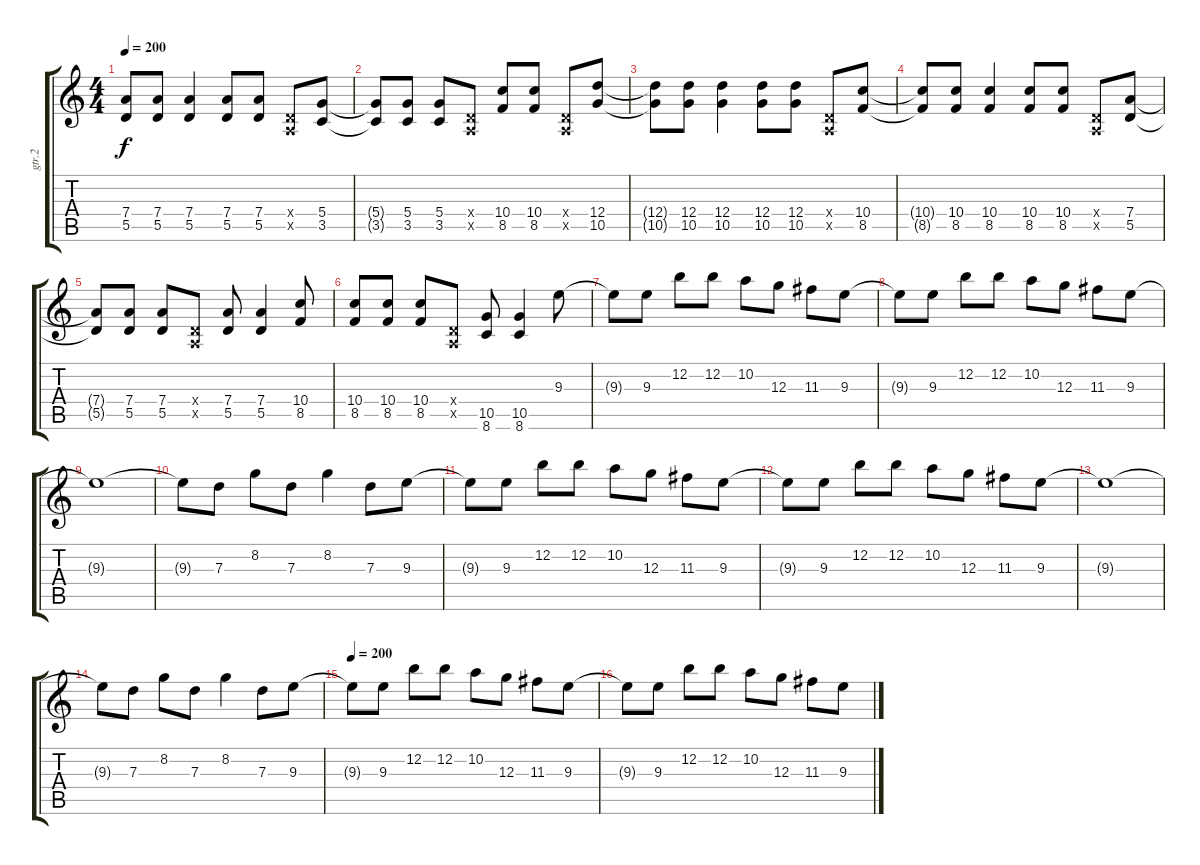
\track ("gtr.2" "gtr.2") {instrument acousticguitarsteel}
\staff {score tabs}
\tuning (E4 B3 G3 D3 A2 E2) {hide}
\ts (4 4)
\tempo 200
\clef g2
\ks c
(7.4{t} 5.5{t}).8{dy f} (7.4 5.5).8 (7.4 5.5).4 (7.4 5.5).8 (7.4 5.5).8 (0.4{x} 0.5{x}).8 (5.4 3.5).8 |
(5.4{t} 3.5{t}).8 (5.4 3.5).8 (5.4 3.5).8 (0.4{x} 0.5{x}).8 (10.4 8.5).8 (10.4 8.5).8 (0.4{x} 0.5{x}).8 (12.4 10.5).8 |
(12.4{t} 10.5{t}).8 (12.4 10.5).8 (12.4 10.5).4 (12.4 10.5).8 (12.4 10.5).8 (0.4{x} 0.5{x}).8 (10.4 8.5).8 |
(10.4{t} 8.5{t}).8 (10.4 8.5).8 (10.4 8.5).4 (10.4 8.5).8 (10.4 8.5).8 (0.4{x} 0.5{x}).8 (7.4 5.5).8 |
(7.4{t} 5.5{t}).8 (7.4 5.5).8 (7.4 5.5).8 (0.4{x} 0.5{x}).8 (7.4 5.5).8 (7.4 5.5).4 (10.4 8.5).8 |
(10.4 8.5).8 (10.4 8.5).8 (10.4 8.5).8 (0.4{x} 0.5{x}).8 (10.5 8.6).8 (10.5 8.6).4 9.3.8 |
9.3{t}.8 9.3.8 12.2.8 12.2.8 10.2.8 12.3.8 11.3.8 9.3.8 |
9.3{t}.8 9.3.8 12.2.8 12.2.8 10.2.8 12.3.8 11.3.8 9.3.8 |
9.3{t}.1 |
9.3{t}.8 7.3.8 8.2.8 7.3.8 8.2.4 7.3.8 9.3.8 |
9.3{t}.8 9.3.8 12.2.8 12.2.8 10.2.8 12.3.8 11.3.8 9.3.8 |
9.3{t}.8 9.3.8 12.2.8 12.2.8 10.2.8 12.3.8 11.3.8 9.3.8 |
9.3{t}.1 |
9.3{t}.8 7.3.8 8.2.8 7.3.8 8.2.4 7.3.8 9.3.8 |
\tempo 200
9.3{t}.8 9.3.8 12.2.8 12.2.8 10.2.8 12.3.8 11.3.8 9.3.8 |
9.3{t}.8 9.3.8 12.2.8 12.2.8 10.2.8 12.3.8 11.3.8 9.3.8
